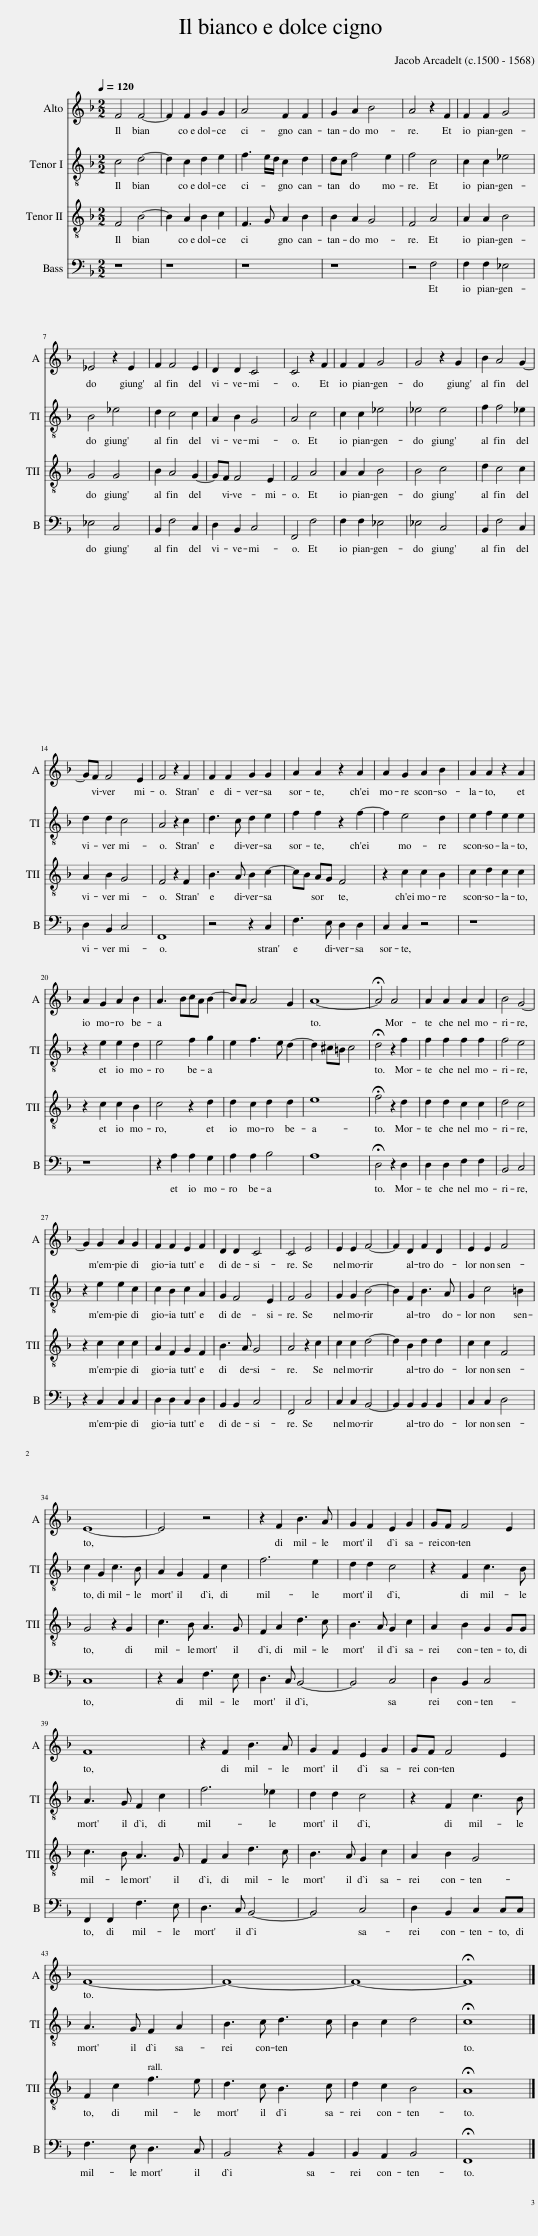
X:1
%%score 1 2 3 4
L:1/8
Q:1/4=120
M:2/2
I:linebreak $
K:F
V:1 treble
V:2 treble-8
V:3 treble-8
V:4 bass
V:1
 F4 F4- | F2 F2 G2 G2 | A4 F2 F2 | G2 A2 B4 | A4 z2 F2 | %5
 F2 F2 G4 |$ _E4 z2 E2 | F2 F4 E2 | D2 D2 C4 | C4 z2 F2 | %10
 F2 F2 G4 | G4 z2 G2 | B2 A4 G2- |$ GF F4 E2 | F4 z2 F2 | %15
 F2 F2 G2 G2 | A2 A2 z2 A2 | A2 G2 A2 B2 | A2 A2 z2 A2 |$ A2 G2 A2 B2 | %20
 A3 BcA B2- | BA A4 G2 | A8- | !fermata!A4 A4 | A2 A2 A2 A2 | %25
 B4 G4- |$ G2 G2 A2 G2 | F2 F2 E2 F2 | D2 D2 C4 | C4 E4 | %30
 E2 E2 F4- | F2 D2 F2 D2 | E2 E2 F4 |$ E8- | E4 z4 | %35
 z2 F2 B3 A | G2 F2 E2 G2 | GF F4 E2 |$ F8 | z2 F2 B3 A | %40
 G2 F2 E2 G2 | GF F4 E2 |$ F8- | F8- | F8- | %45
 !fermata!F8 |] %46
V:2
 c4 d4- | d2 c2 d2 e2 | f3 e/d/ c2 d2 | dc f4 e2 | f4 c4 | %5
 c2 c2 _e4 |$ B4 _e4 | d2 c4 c2 | A2 B2 G4 | A4 c4 | %10
 c2 c2 _e4 | _e4 e4 | f2 f4 _e2 |$ d2 d2 c4 | A4 z2 c2 | %15
 d3 c d2 e2 | f2 f2 z2 f2- | f2 e4 d2 | e2 f2 e2 e2 |$ z2 e2 e2 d2 | %20
 e4 f2 g2 | e2 f3 e d2- | d2 ^c=B c4 | !fermata!d4 z2 f2 | f2 f2 f2 f2 | %25
 f4 e4 |$ z2 e2 e2 c2 | c2 B2 c2 A2 | G2 F4 E2 | F4 G4 | %30
 G2 G2 B4- | B2 F2 B3 A | G2 c4 =B2 |$ c2 G2 c3 B | A2 G2 F2 c2 | %35
 f6 e2 | d2 d2 c4 | z2 F2 c3 B |$ A3 G F2 c2 | f6 _e2 | %40
 d2 d2 c4 | z2 F2 c3 B |$ A3 G F2 A2 | B3 c d3 c | B2 c2 d4 | %45
 !fermata!c8 |] %46
V:3
 F4 B4- | B2 A2 B2 c2 | F3 G A2 B2 | B2 A2 G4 | F4 A4 | %5
 A2 A2 B4 |$ G4 G4 | B2 A4 G2- | GF F4 E2 | F4 A4 | %10
 A2 A2 B4 | B4 c4 | d2 c4 c2 |$ A2 B2 G4 | F4 z2 F2 | %15
 B3 A B2 c2- | cB AG F4 | z2 c2 c2 B2 | c2 d2 c2 c2 |$ z2 c2 c2 B2 | %20
 c4 z2 d2 | d2 c2 d2 d2 | e8 | !fermata!f4 z2 d2 | d2 d2 c2 c2 | %25
 d4 c4 |$ z2 c2 c2 c2 | A2 F2 G2 F2 | B3 A G4 | A4 z2 c2 | %30
 c2 c2 d4- | d2 B2 d2 d2 | c2 c2 F4 |$ G4 z2 G2 | c3 B A3 G | %35
 F2 A2 d3 c | B3 A G2 c2 | A2 B2 G2 GG |$ c3 B A3 G | F2 A2 d3 c | %40
 B3 A G2 c2 | A2 B2 G4 |$ F2 c2 f3 e | d3 c B3 c | d2 c2 B4 | %45
 !fermata!A8 |] %46
V:4
 z8 | z8 | z8 | z8 | z4 F,4 | %5
 F,2 F,2 _E,4 |$ _E,4 C,4 | B,,2 F,4 C,2 | D,2 B,,2 C,4 | F,,4 F,4 | %10
 F,2 F,2 _E,4 | _E,4 C,4 | B,,2 F,4 C,2 |$ D,2 B,,2 C,4 | F,,8 | %15
 z4 z2 C,2 | F,3 E, D,2 D,2 | C,2 C,2 z4 | z8 |$ z8 | %20
 z2 A,2 A,2 G,2 | A,2 A,2 B,4 | A,8 | !fermata!D,4 z2 D,2 | D,2 D,2 F,2 F,2 | %25
 B,,4 C,4 |$ z2 C,2 C,2 C,2 | D,2 D,2 C,2 D,2 | B,,2 B,,2 C,4 | F,,4 C,4 | %30
 C,2 C,2 B,,4- | B,,2 B,,2 B,,2 B,,2 | C,2 C,2 D,4 |$ C,8 | z2 C,2 F,3 E, | %35
 D,3 C, B,,4- | B,,4 C,4 | D,2 B,,2 C,4 |$ F,,2 F,,2 F,3 E, | D,3 C, B,,4- | %40
 B,,4 C,4 | D,2 B,,2 C,2 C,C, |$ F,3 E, D,3 C, | B,,4 z2 B,,2 | B,,2 A,,2 B,,4 | %45
 !fermata!F,,8 |] %46
